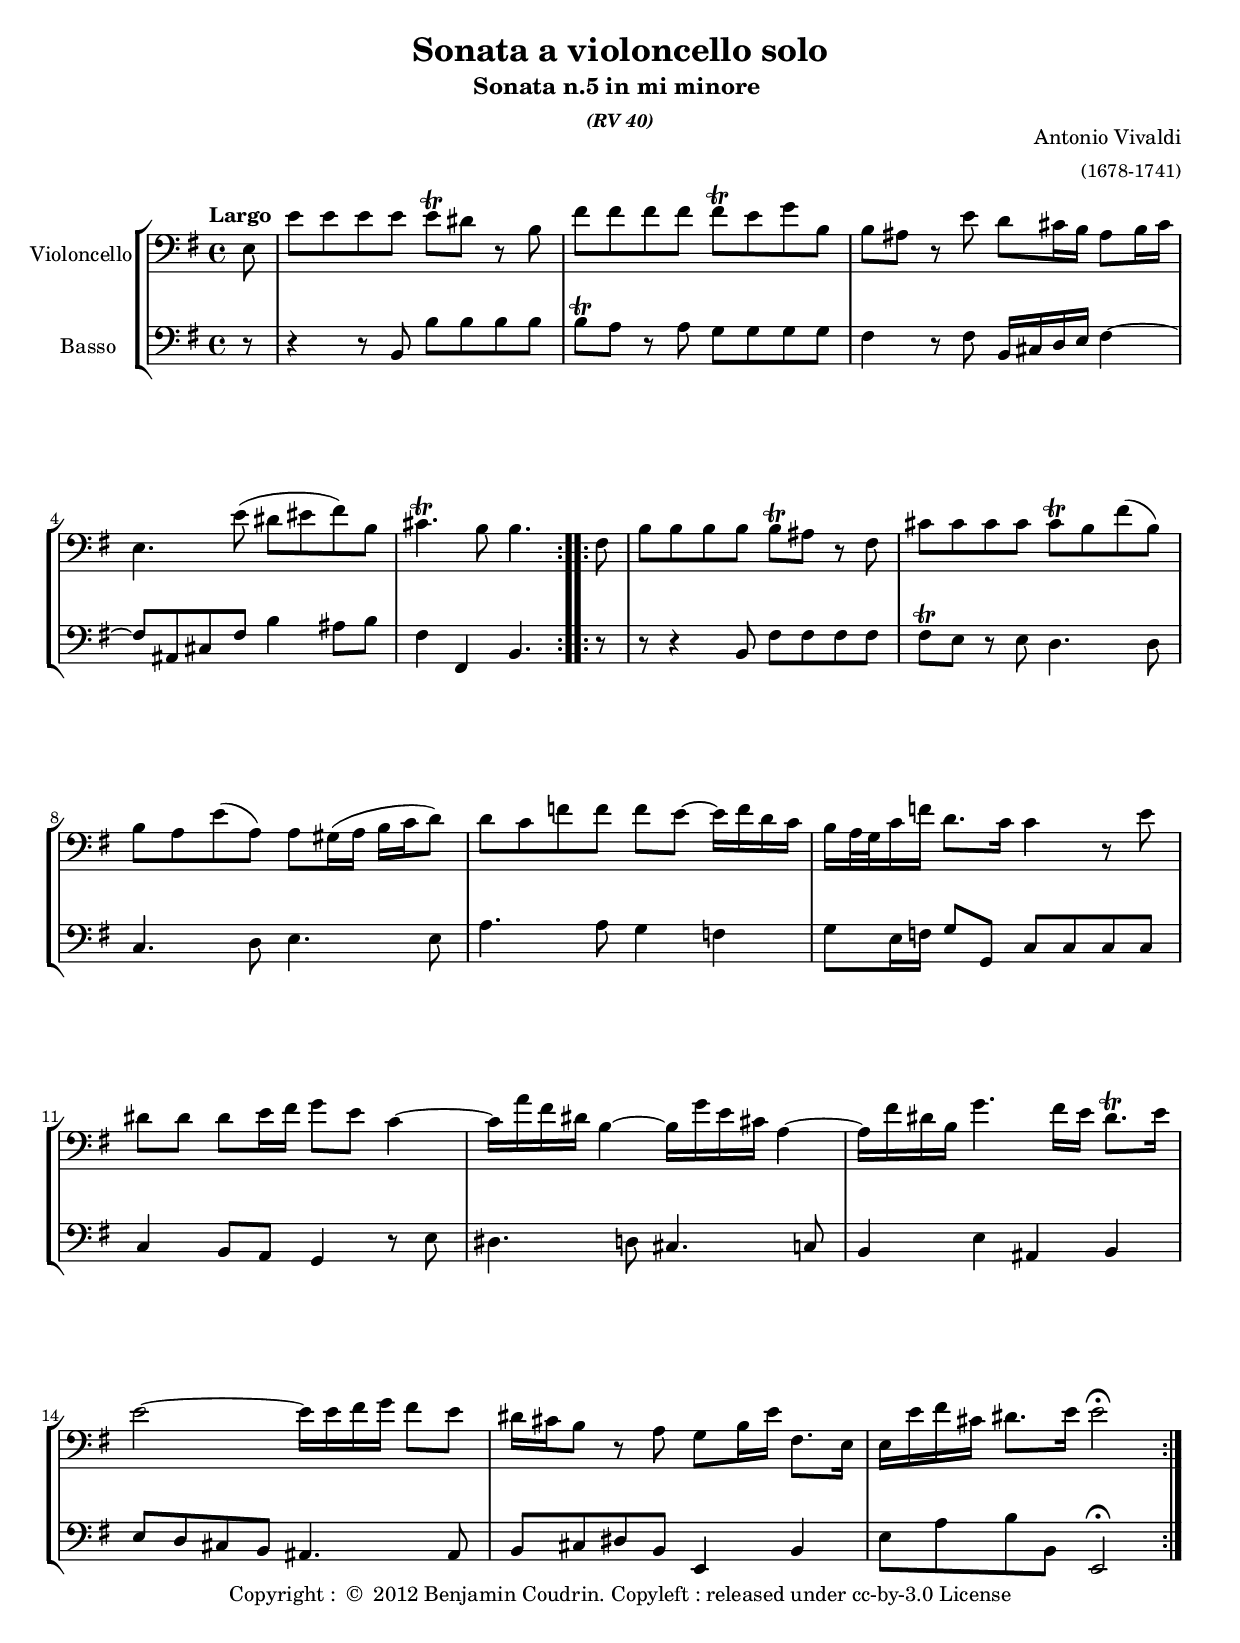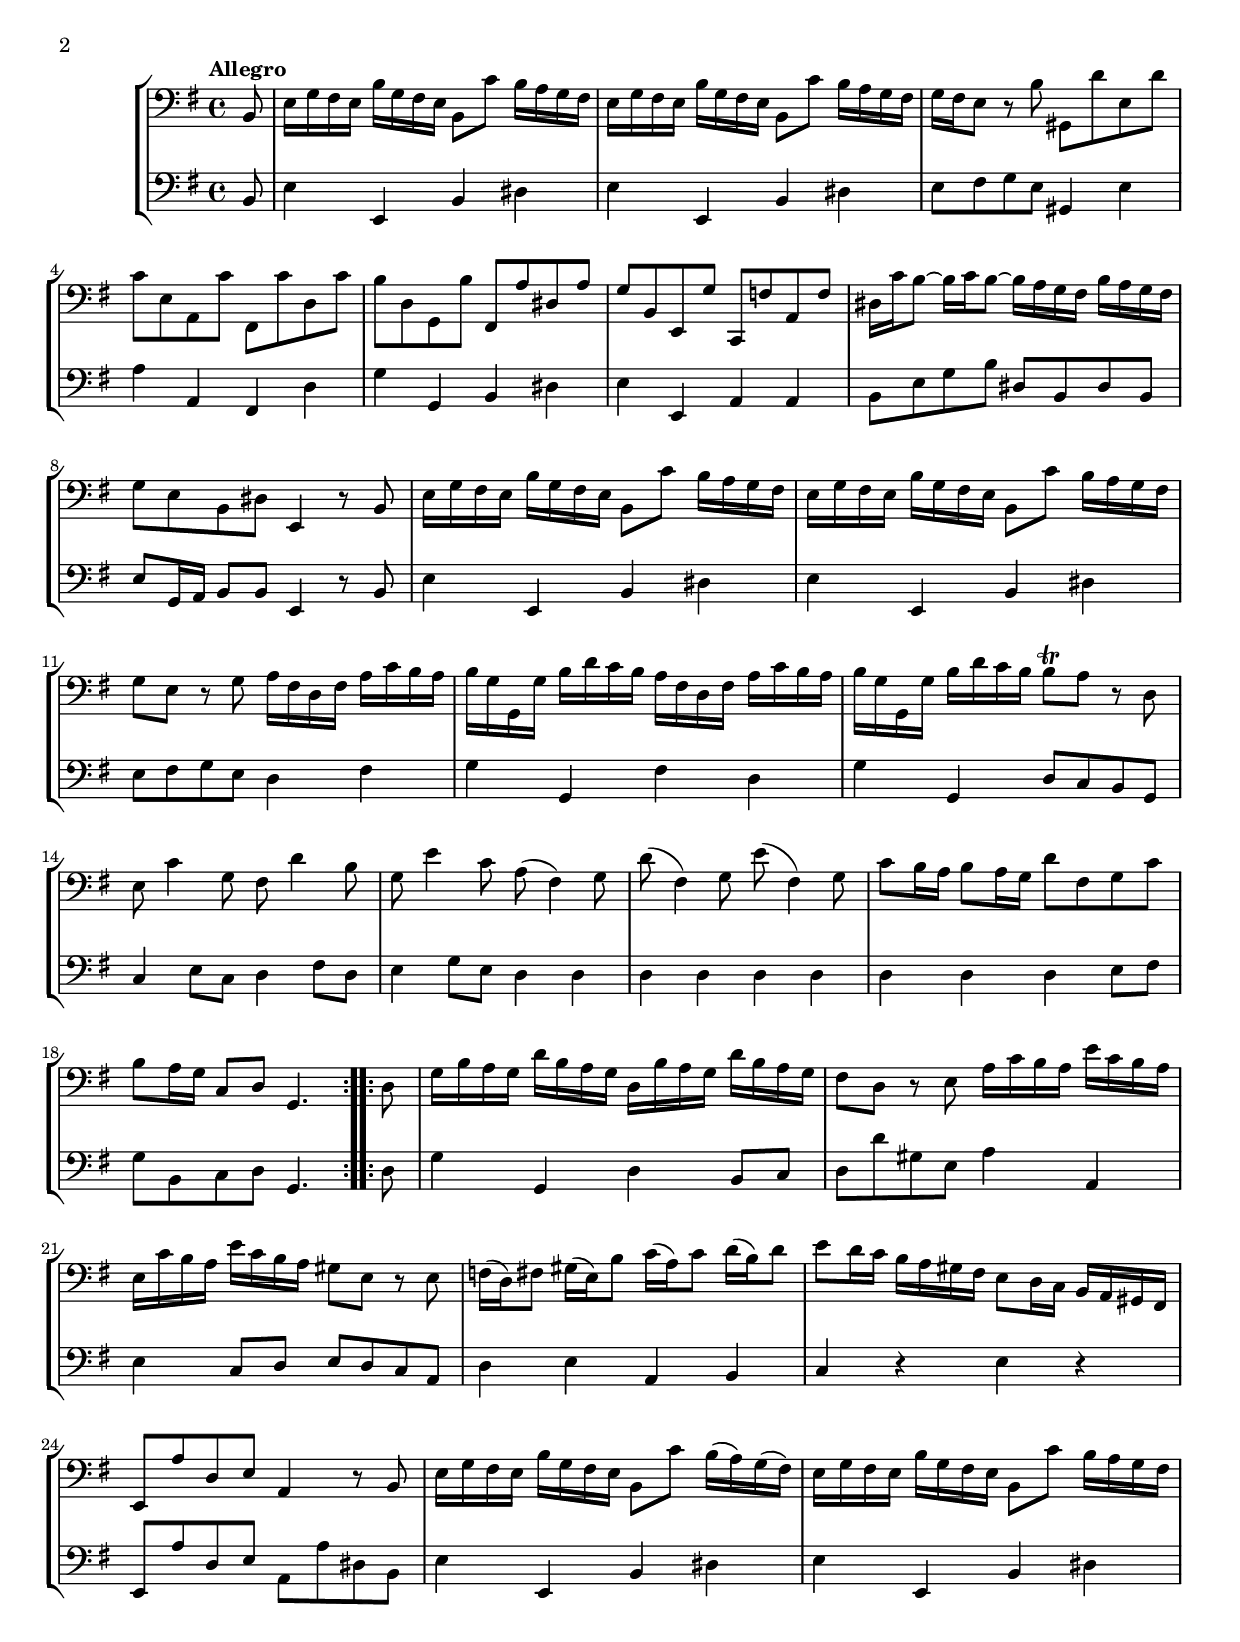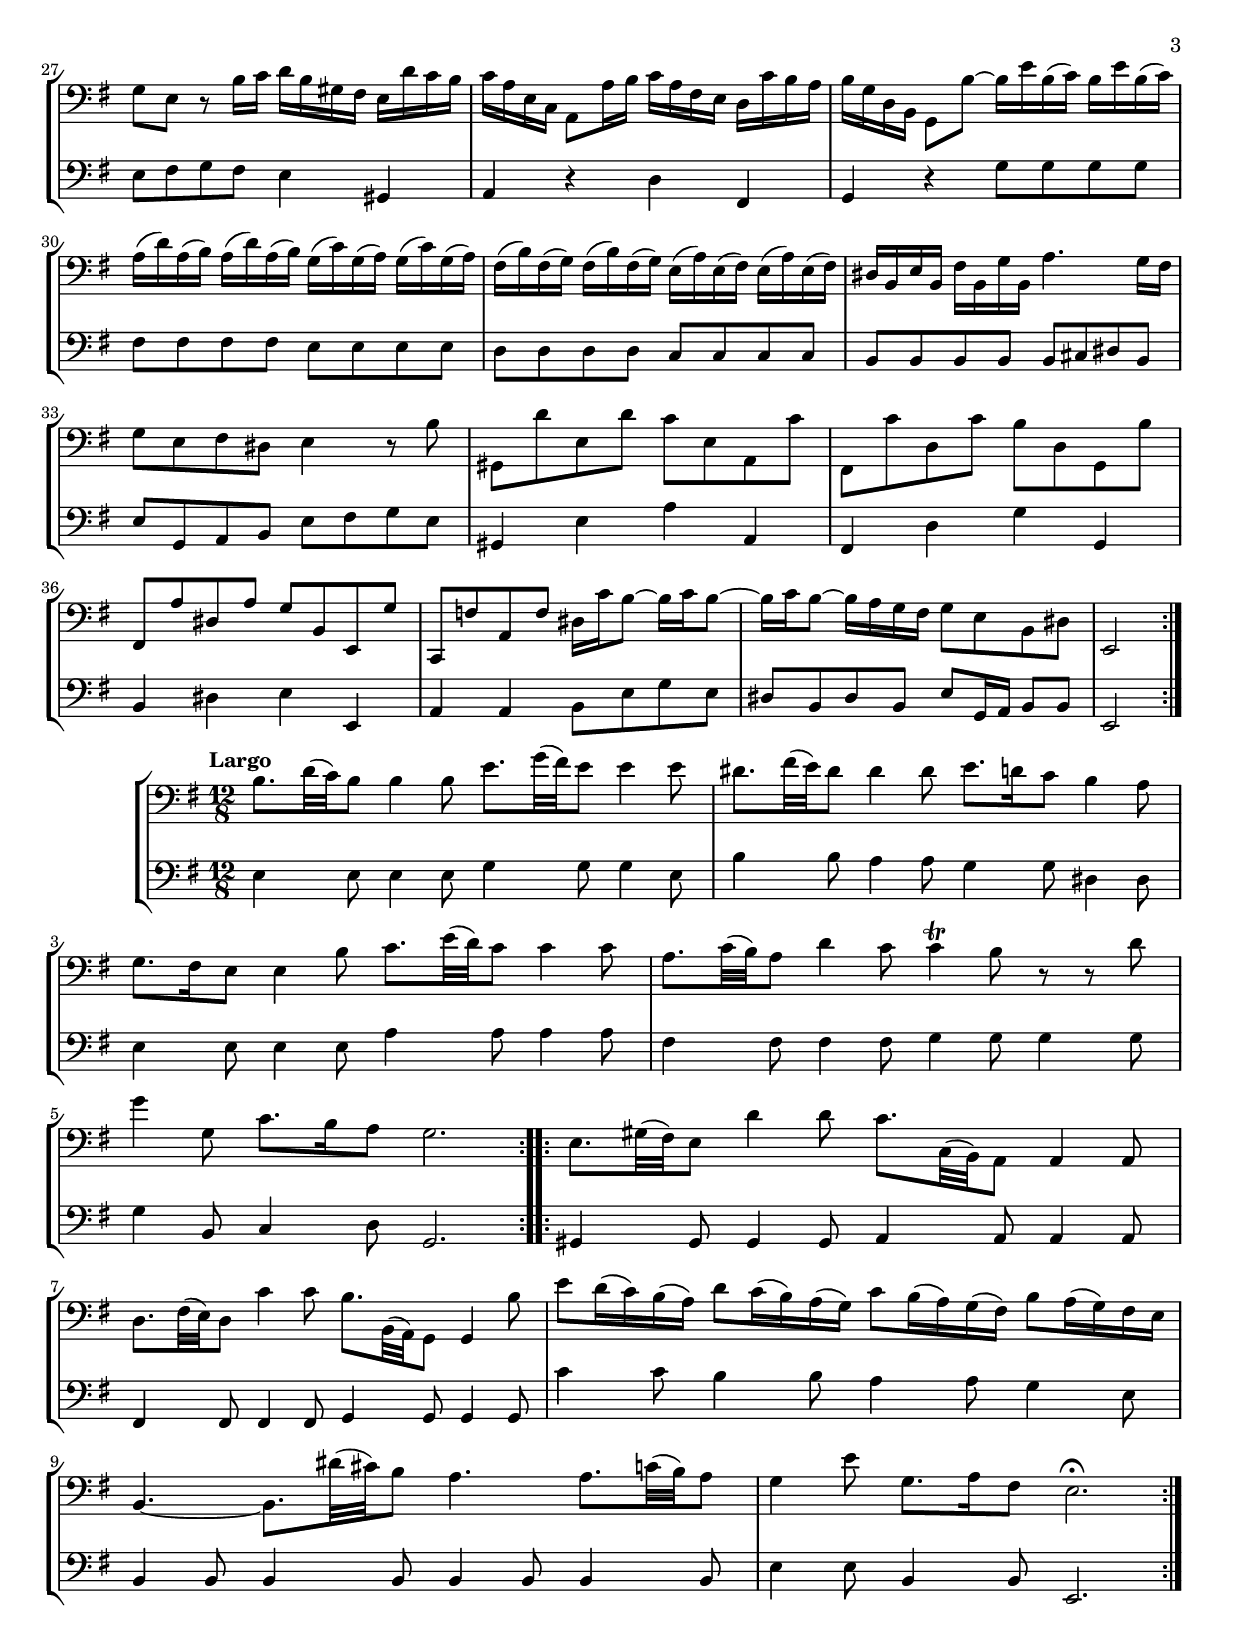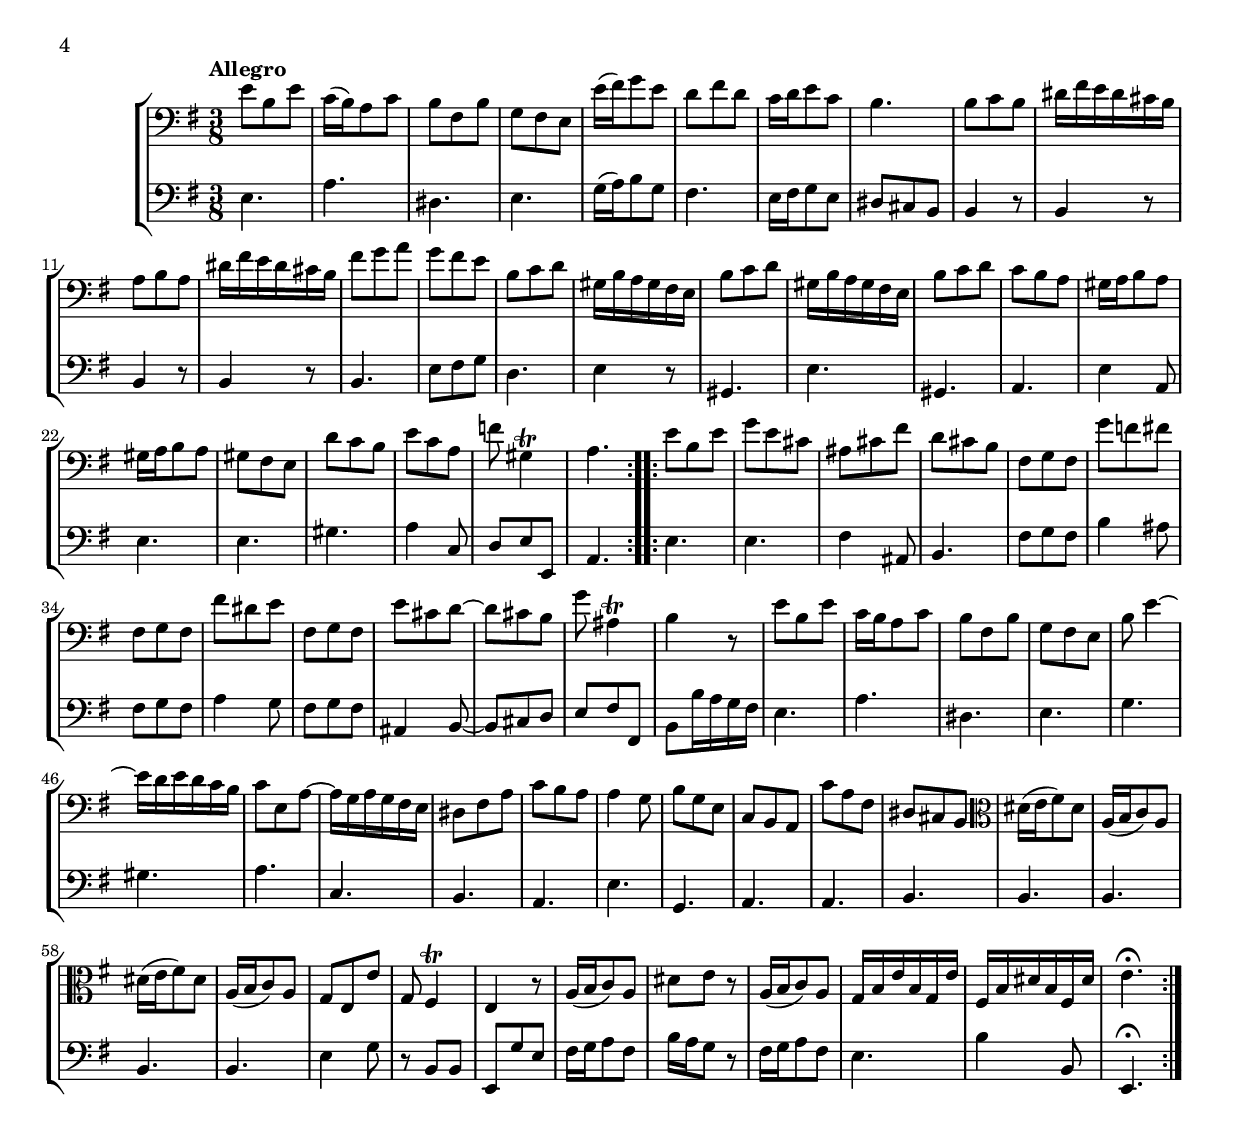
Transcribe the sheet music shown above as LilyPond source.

%%  rv40.ly
%%  Copyright (c) 2012 Benjamin Coudrin <benjamin.coudrin@gmail.com>
%%                All Rights Reserved
%%
%%  Copyleft :
%%  This program is free software. It comes without any warranty, to
%%  the extent permitted by applicable law. You can redistribute it
%%  and/or modify it under the terms of the Do What The Fuck You Want
%%  To Public License, Version 2, as published by Sam Hocevar. See
%%  http://sam.zoy.org/wtfpl/COPYING for more details.

\version "2.14.2"

#(set-default-paper-size "a4")
#(set-global-staff-size 18)

\paper {
  line-width    = 190\mm
  left-margin   = 10\mm
  top-margin    = 10\mm
  bottom-margin = 20\mm
  ragged-last-bottom = ##t 
  ragged-bottom = ##f
  annotate-spacing = ##f
  #(define page-breaking ly:page-turn-breaking)
}

\book {
  \header {
    title = "Sonata a violoncello solo"
    subtitle = \markup \center-column { "Sonata n.5 in mi minore "\small \italic "(RV 40)" }
    composer =  \markup \right-column { "Antonio Vivaldi" \small "(1678-1741)" }
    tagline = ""
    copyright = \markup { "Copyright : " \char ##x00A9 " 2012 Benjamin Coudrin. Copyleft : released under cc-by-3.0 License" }
  }

  
  \score {
    \new StaffGroup <<
      \new Staff <<
        \set Staff.instrumentName = #"Violoncello"
        \set Staff.shortInstrumentName = #""
        \relative c {
          \tempo "Largo"
          \key e \minor
          \time 4/4 
          \clef bass
          \partial 8
          \repeat volta 2 {
            e8                                 | 
            e' e e e e\trill dis r b           | % 1
            fis' fis fis fis fis\trill e g b,  | % 2
            b ais r e' d cis16 b ais8 b16 cis  | % 3
            e,4. e'8 ( dis eis fis) b,8        | % 4
            cis4.\trill b8 b4.                         % 5
          }
          \repeat volta 2 {
            fis8                                       |
            b8 b b b b\trill ais r8 fis                | % 6
            cis' cis cis cis cis\trill b fis' (b,)     | % 7
            b8 a e' (a,) a gis16 (a b c d8)            | % 8
            d8 c f f f e~ e16 f d c                    | % 9
            b16 a32 g c16 f d8. c16 c4 r8 e            | % 10
            dis dis dis e16 fis g8 e c4~               | % 11
            c16 a' fis dis b4~ b16 g' e cis a4~        | % 12
            a16 fis' dis b g'4. fis16 e dis8.\trill e16  | % 13
            e2~ e16 e fis g fis8 e                     | % 14
            dis16 cis b8 r a g b16 e fis,8. e16        | % 15
            e16 e' fis cis dis8. e16 e2\fermata          % 16
          }
        }
      >>
      
      \new Staff <<
        \set Staff.instrumentName = #"Basso"
        \set Staff.shortInstrumentName = #""
        \relative c {
          \clef bass
          \key e \minor 
          \time 4/4
          \partial 8
          \repeat volta 2 {
            r8                              |
            r4 r8 b8 b' b b b               | % 1
            b8\trill a r8 a g g g g         | % 2
            fis4 r8 fis b,16 cis d e fis4~  | % 3
            fis8 ais, cis fis b4 ais8 b     | % 4
            fis4 fis, b4.                     % 5
          }
          \repeat volta 2 {
            r8                         |
            r8 r4 b8 fis' fis fis fis  | % 6
            fis8\trill e r8 e d4. d8   | % 7
            c4. d8 e4. e8              | % 8
            a4. a8 g4 f                | % 9
            g8 e16 f g8 g, c c c c     | % 10
            c4 b8 a g4 r8 e'           | % 11
            dis4. d8 cis4. c8          | % 12
            b4 e ais, b                | % 13
            e8 d cis b ais4. ais8      | % 14
            b cis dis b e,4 b'         | % 15
            e8 a b b, e,2\fermata        % 16
          }
        }
      >>
    >>
    
    %\include "settings.ly"
  }
  
  \score {
    \new StaffGroup <<
      \new Staff <<
        \relative c {
          \tempo "Allegro"
          \key e \minor
          \clef bass
          \partial 8
          \repeat volta 2 {
            b8                                            |
            e16 g fis e b' g fis e b8 c' b16 a g fis      | % 17
            e g fis e b' g fis e b8 c' b16 a g fis        | % 18
            g fis e8 r b' gis, d'' e, d'                  | % 19
            c e, a, c' fis,, c'' d, c'                    | % 20
            b d, g, b' fis, a' dis, a'                    | % 21
            g b, e, g' c,, f' a, f'                       | % 22
            dis16 c' b8~ b16 c b8~ b16 a g fis b a g fis  | % 23
            %\allowPageTurn
            g8 e b dis e,4 r8 b'                          | % 24
            e16 g fis e b' g fis e b8 c' b16 a g fis      | % 25
            e g fis e b' g fis e b8 c' b16 a g fis        | % 26
            g8 e r g a16 fis d fis a c b a                | % 27
            b g g, g' b d c b a fis d fis a c b a         | % 28
            b g g, g' b d c b b8\trill a r8 d,            | % 29
            e c'4 g8 fis d'4 b8                           | % 30
            g e'4 c8 a(fis4) g8                           | % 31
            d' (fis,4)  g8 e' (fis,4) g8                  | % 32
            c b16 a b8 a16 g d'8 fis, g c                 | % 33
            b8 a16 g c,8 d g,4.                             % 34
          }
          \repeat volta 2 {
            d'8                                                        | 
            g16 b a g d' b a g d b' a g d' b a g                       | % 35
            fis8 d r e a16 c b a e' c b a                              | % 36
            e c' b a e' c b a gis8 e r e                               | % 37
            f16 (d) fis8 gis16 (e) b'8 c16 (a) c8 d16 (b) d8           | % 38
            e d16 c b a gis fis e8 d16 c b a gis fis                   | % 39
            e8 a' d, e a,4 r8 b                                        | % 40
            e16 g fis e b' g fis e b8 c' b16 (a) g (fis)               | % 41
            e g fis e b' g fis e b8 c' b16 a g fis                     | % 42
            g8 e r b'16 c d b gis fis e d' c b                         | % 43
            c a e c a8 a'16 b c a fis e d c' b a                       | % 44
            b g d b g8 b'~ b16 e b (c) b e b (c)                       | % 45
            a (d) a (b) a (d) a (b) g (c) g (a) g (c) g (a)            | % 46
            fis (b) fis (g) fis (b) fis (g) e (a) e(fis) e (a) e(fis)  | % 47
            dis b e b fis' b, g' b, a'4. g16 fis                       | % 48
            g8 e fis dis e4 r8 b'                                      | % 49
            gis, d'' e, d' c e, a, c'                                  | % 50
            fis,, c'' d, c' b d, g, b'                                 | % 51
            fis, a' dis, a' g b, e, g'                                 | % 52
            c,, f' a, f' dis16 c' b8~ b16 c b8~                        | % 53
            b16 c b8~ b16 a g fis g8 e b dis                           | % 54
            \partial 2 e,2                                               % 55
          }
        }
      >>
      
      \new Staff <<
        \relative c {
          \clef bass
          \key e \minor
          \partial 8
          \repeat volta 2 {
            b8                       |
            e4 e, b' dis             | % 17
            e e, b' dis              | % 18
            e8 fis g e gis,4 e'      | % 19
            a a, fis d'              | % 20
            g g, b dis               | % 21
            e e, a a                 | % 22
            b8 e g b dis, b dis b    | % 23
            e g,16 a b8 b e,4 r8 b'  | % 24
            e4 e, b' dis             | % 25
            e e, b' dis              | % 26
            e8 fis g e d4 fis        | % 27
            g g, fis' d              | % 28
            g g, d'8 c b g           | % 29
            c4 e8 c d4 fis8 d        | % 30
            e4 g8 e d4 d             | % 31
            d d d d                  | % 32
            d d d e8 fis             | % 33
            g8 b, c d g,4.             % 34
          }
          \repeat volta 2 {
            d'8                         |
            g4 g, d' b8 c               | % 35
            d d' gis, e a4 a,           | % 36
            e' c8 d e d c a             | % 37
            d4 e a, b                   | % 38
            c r e r                     | % 39
            e,8 a' d, e a, a' dis, b    | % 40
            e4 e, b' dis                | % 41
            e e, b' dis                 | % 42
            e8 fis g fis e4 gis,        | % 43
            a r d fis,                  | % 44
            g r g'8 g g g               | % 45
            fis fis fis fis e e e e     | % 46
            d d d d c c c c             | % 47
            b b b b b cis dis b         | % 48
            e g, a b e fis g e          | % 49
            gis,4 e' a a,               | % 50
            fis d' g g,                 | % 51
            b dis e e,                  | % 52
            a a b8 e g e                | % 53
            dis8 b dis b e g,16 a b8 b  | % 54
            \partial 2 e,2                % 94
          }
        }
      >>
    >>
    
    %\include "settings.ly"
  }
  
  \score {
    \new StaffGroup <<
      \new Staff <<
        \relative c {
          \tempo "Largo"
          \key e \minor
          \time 12/8 
          \clef bass
          \repeat volta 2 {
            b'8. [d32 (c) b8] b4 b8 e8. [g32 (fis) e8] e4 e8     | % 56
            dis8. [fis32 (e) dis8] dis4 dis8 e8. [d16 c8] b4 a8  | % 57
            g8. [fis16 e8] e4 b'8 c8. [e32 (d) c8] c4 c8         | % 58
            a8. [c32 (b) a8] d4 c8 c4\trill b8 r8 r8 d8          | % 59
            g4 g,8 c8. [b16 a8] g2.                              | % 60
          }
          \repeat volta 2 {
            e8. gis32 (fis) e8 d'4 d8 c8. c,32 (b) a8 a4 a8                       | % 61
            d8. fis32 (e) d8 c'4 c8 b8. b,32 (a) g8 g4 b'8                        | % 62
            e d16 (c) b (a) d8 c16 (b) a (g) c8 b16 (a) g (fis) b8 a16 (g) fis e  | % 63
            b4.~b8. dis'32 (cis) b8 a4. a8. c32 (b) a8                            | % 64
            g4 e'8 g,8. a16 fis8 e2.\fermata                                      | % 65
          }
        }
      >>
      
      \new Staff <<
        \relative c {
          \key e \minor
          \clef bass
          \time 12/8
          \repeat volta 2 {
            e4 e8 e4 e8 g4 g8 g4 e8          | % 56
            b'4 b8 a4 a8 g4 g8 dis4 dis8     | % 57
            e4 e8 e4 e8 a4 a8 a4 a8          | % 58
            fis4 fis8 fis4 fis8 g4 g8 g4 g8  | % 59
            g4 b,8 c4 d8 g,2.                | % 60
          }
          \repeat volta 2 {
            gis4 gis8 gis4 gis8 a4 a8 a4 a8  | % 61
            fis4 fis8 fis4 fis8 g4 g8 g4 g8  | % 62
            c'4 c8 b4 b8 a4 a8 g4 e8         | % 63
            b4 b8 b4 b8 b4 b8 b4 b8          | % 64
            e4 e8 b4 b8 e,2.                 | % 65
          }
        }
      >>
    >>
    
    %\include "settings.ly"
  }
  
  \score {
    \new StaffGroup <<
      \new Staff <<
        \relative c {
          \tempo "Allegro"
          \time 3/8 
          \key e \minor
          \clef bass
          \repeat volta 2 {
            e'8 b e                | % 66
            c16 (b) a8 c           | % 67
            b fis b                | % 68
            g fis e                | % 69
            e'16 (fis) g8 e        | % 70
            d fis d                | % 71
            c16 d e8 c             | % 72
            b4.                    | % 73
            b8 c b                 | % 74
            dis16 fis e dis cis b  | % 75
            a8 b a                 | % 76
            dis16 fis e dis cis b  | % 77
            fis'8 g a              | % 78
            g fis e                | % 79
            b c d                  | % 80
            gis,16 b a gis fis e   | % 81
            b'8 c d                | % 82
            gis,16 b a gis fis e   | % 83
            b'8 c d                | % 84
            c b a                  | % 85
            gis16 a b8 a           | % 86
            gis16 a b8 a           | % 87
            gis fis e              | % 88
            d' c b                 | % 89
            e c a                  | % 90
            f' gis,4\trill         | % 91
            a4.                    | % 92
          }
          \repeat volta 2 {
            e'8 b e               | % 93
            g e cis               | % 94
            ais cis fis           | % 95
            d cis b               | % 96
            fis g fis             | % 97
            g' f fis              | % 98
            fis, g fis            | % 99
            fis' dis e            | % 100
            fis, g fis            | % 101
            e' cis d~             | % 102
            d cis b               | % 103
            g' ais,4\trill        | % 104
            b4 r8                 | % 105
            e b e                 | % 106
            c16 b a8 c            | % 107
            b fis b               | % 108
            g fis e               | % 109
            b' e4~                | % 110
            e16 d e d c b         | % 111
            c8 e, a~              | % 112
            a16 g a g fis e       | % 113
            dis8 fis a            | % 114
            c b a                 | % 115
            a4 g8                 | % 116
            \clef bass
            b g e                 | % 117
            c b a                 | % 118
            c' a fis              | % 119
            dis cis b             | % 120
            \clef alto
            dis'16 (e fis8) dis8  | % 121
            a16 (b c8) a8         | % 122
            dis16 (e fis8) dis8   | % 123
            a16 (b c8) a8         | % 124
            g e e'                | % 125
            g, fis4\trill         | % 126
            e4 r8                 | % 127
            a16 (b c8) a8         | % 128
            dis e r               | % 129
            a,16 (b c8) a8        | % 130
            g16 b e b g e'        | % 131
            fis, b dis b fis dis' | % 132
            e4.\fermata           | % 133
          }
        }
      >>
      
      \new Staff <<
        \relative c {
          \clef bass
          \key e \minor
          \time 3/8
          \repeat volta 2 {
            e4.           | % 66
            a4.           | % 67
            dis,4.        | % 68
            e4.           | % 69
            g16 (a) b8 g  | % 70
            fis4.         | % 71
            e16 fis g8 e  | % 72
            dis cis b     | % 73
            b4 r8         | % 74
            b4 r8         | % 75
            b4 r8         | % 76
            b4 r8         | % 77
            b4.           | % 78
            e8 fis g      | % 79
            d4.           | % 80
            e4 r8         | % 81
            gis,4.        | % 82
            e'4.          | % 83
            gis,4.        | % 84
            a4.           | % 85
            e'4 a,8       | % 86
            e'4.          | % 87
            e4.           | % 88
            gis4.         | % 89
            a4 c,8        | % 90
            d e e,        | % 91
            a4.           | % 92
          }
          \repeat volta 2 {
            e'4.            | % 93
            e4.             | % 94
            fis4 ais,8      | % 95
            b4.             | % 96
            fis'8 g fis     | % 97
            b4 ais8         | % 98
            fis g fis       | % 99
            a4 g8           | % 100
            fis g fis       | % 101
            ais,4 b8~       | % 102
            b cis d         | % 103
            e fis fis,      | % 104
            b b'16 a g fis  | % 105
            e4.             | % 106
            a4.             | % 107
            dis,4.          | % 108
            e4.             | % 109
            g4.             | % 110
            gis4.           | % 111
            a4.             | % 112
            c,4.            | % 113
            b4.             | % 114
            a4.             | % 115
            e'4.            | % 116
            g,4.            | % 117
            a4.             | % 118
            a4.             | % 119
            b4.             | % 120
            b4.             | % 121
            b4.             | % 122
            b4.             | % 123
            b4.             | % 124
            e4 g8           | % 125
            r b, b          | % 126
            e, g' e         | % 127
            fis16 g a8 fis  | % 128
            b16 a g8 r      | % 129
            fis16 g a8 fis  | % 130
            e4.             | % 131
            b'4 b,8         | % 132
            e,4.\fermata    | % 133                        
          }
        }
      >>
    >>
    
    %\include "settings.ly"
  }
  
}
